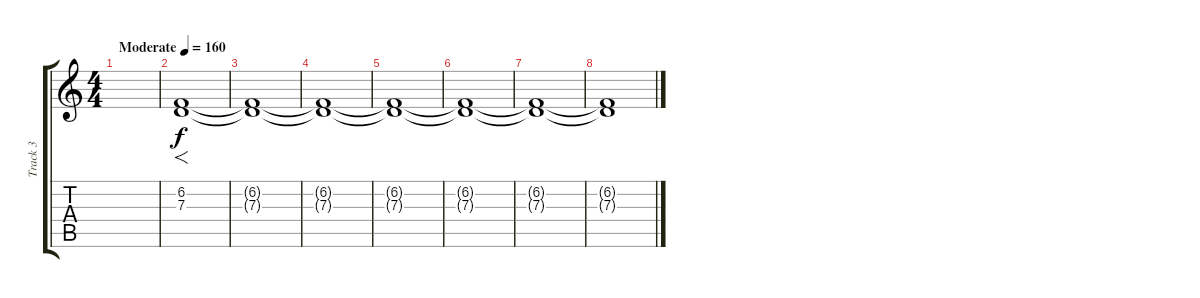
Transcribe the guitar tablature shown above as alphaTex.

\track ("Track 3" "Track 3") {instrument applause}
\staff {score tabs}
\tuning (E4 B3 G3 D3 A2 E2) {hide}
\ts (4 4)
\tempo (160 "Moderate")
\clef g2
\ks c
|
(6.2 7.3).1{f} |
(6.2{t} 7.3{t}).1 |
(6.2{t} 7.3{t}).1{volume 0} |
(6.2{t} 7.3{t}).1 |
(6.2{t} 7.3{t}).1 |
(6.2{t} 7.3{t}).1 |
(6.2{t} 7.3{t}).1
